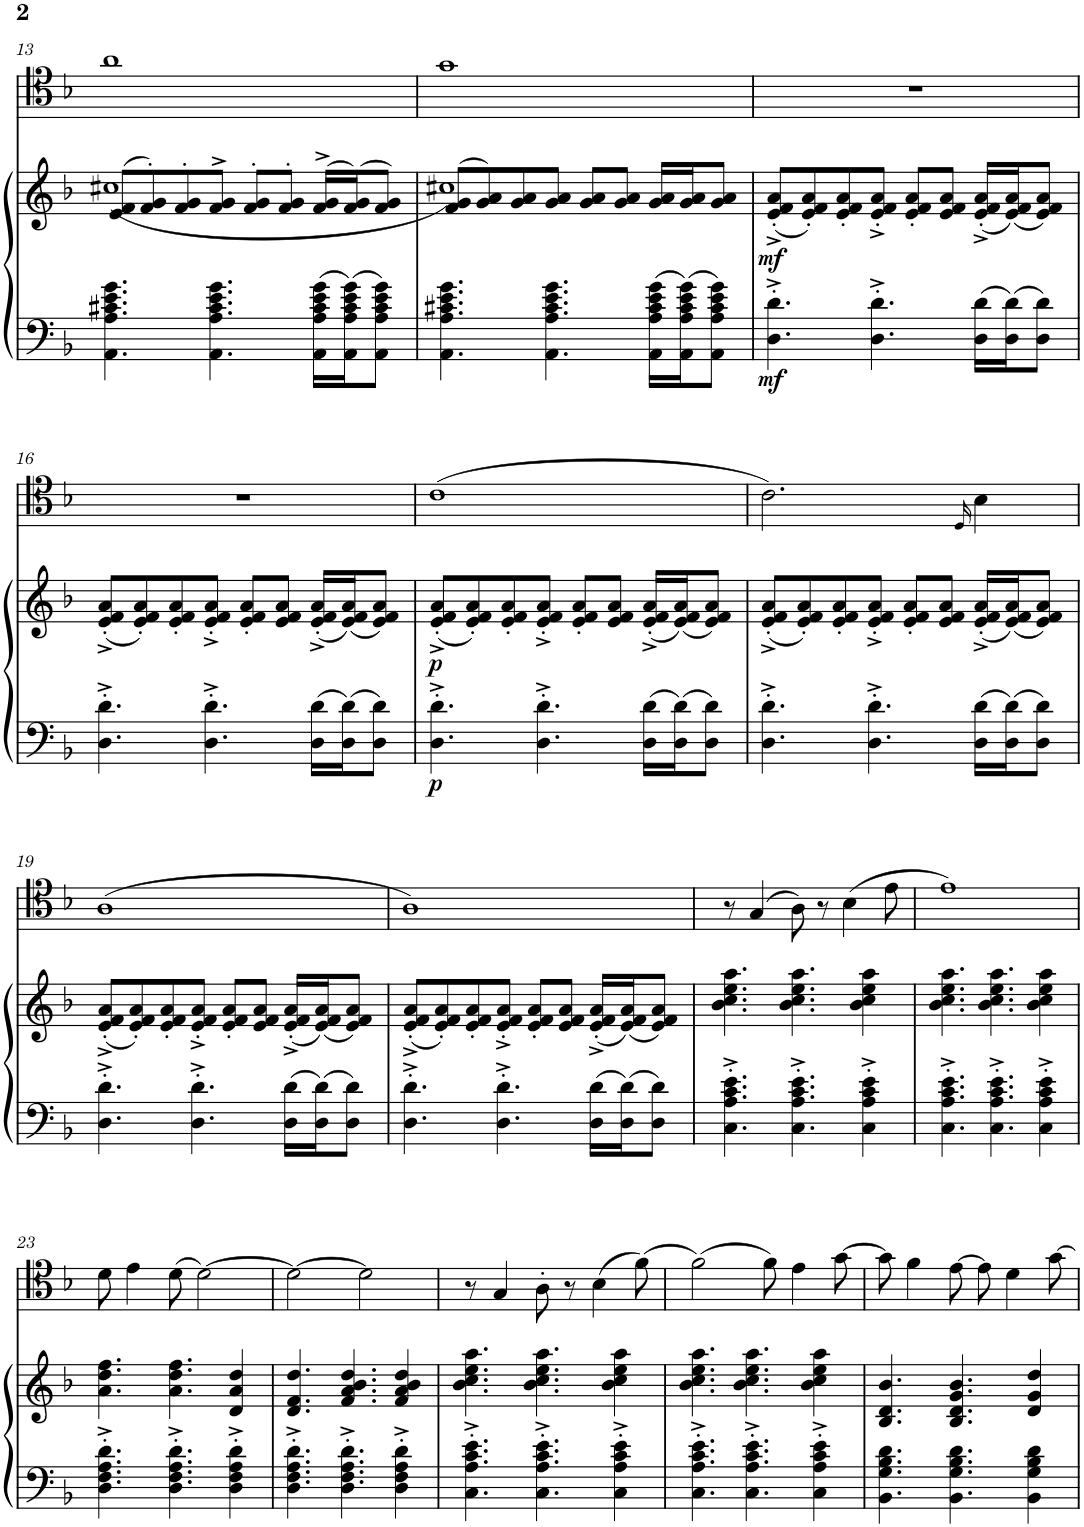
**kern	**kern	**dynam	**kern
*part2	*part2	*part2	*part1
*staff3	*staff2	*staff2/3	*staff1
*I"Фортепіано	*	*	*I"Тромбон
!!LO:PB:g=z
*clefF4	*clefG2	*	*clefC4
*k[b-]	*k[b-]	*	*k[b-]
*M4/4	*M4/4	*	*M4/4
=13	=13	=13	=13
*	*^	*	*
4.AA\ 4.A\ 4.c#X\ 4.e\ 4.g\	(8e/ 8f/L	(1cc#X	.	1a
.	8f/' 8g/')	.	.	.
.	8f/' 8g/'	.	.	.
4.AA\ 4.A\ 4.c#\ 4.e\ 4.g\	8f/^ 8g/^J	.	.	.
.	8f/' 8g/'L	.	.	.
.	8f/' 8g/'J	.	.	.
16AA\ 16A\ 16c#\ 16e\ 16g\LL	(16f/^ 16g/^LL	.	.	.
16AA\ 16A\ 16c#\ 16e\ 16g\J	(16f/ 16g/J)	.	.	.
8AA\ 8A\ 8c#\ 8e\ 8g\J	8f/ 8g/J)	.	.	.
=14	=14	=14	=14	=14
4.AA\ 4.A\ 4.c#X\ 4.e\ 4.g\	(8f/ 8g/L	1cc#X)	.	1g
.	8g/ 8a/)	.	.	.
.	8g/ 8a/	.	.	.
4.AA\ 4.A\ 4.c#\ 4.e\ 4.g\	8g/ 8a/J	.	.	.
.	8g/ 8a/L	.	.	.
.	8g/ 8a/J	.	.	.
16AA\ 16A\ 16c#\ 16e\ 16g\LL	16g/ 16a/LL	.	.	.
16AA\ 16A\ 16c#\ 16e\ 16g\J	16g/ 16a/J	.	.	.
8AA\ 8A\ 8c#\ 8e\ 8g\J	8g/ 8a/J	.	.	.
*	*v	*v	*	*
=15	=15	=15	=15
!	!	!LO:DY:b=2	!
!	!	!LO:DY:n=1:b	!
4.D\'^ 4.d\'^	(8e/'^ 8f/'^ 8a/'^L	mf mf	1r
.	8e/' 8f/' 8a/')	.	.
.	8e/' 8f/' 8a/'	.	.
4.D\'^ 4.d\'^	8e/'^ 8f/'^ 8a/'^J	.	.
.	8e/' 8f/' 8a/'L	.	.
.	8e/ 8f/ 8a/J	.	.
16D\ 16d\LL	(16e/'^ 16f/'^ 16a/'^LL	.	.
16D\ 16d\J	(16e/ 16f/ 16a/J)	.	.
8D\ 8d\J	8e/ 8f/ 8a/J)	.	.
!!LO:LB:g=z
=16	=16	=16	=16
4.D\'^ 4.d\'^	(8e/'^ 8f/'^ 8a/'^L	.	1r
.	8e/' 8f/' 8a/')	.	.
.	8e/' 8f/' 8a/'	.	.
4.D\'^ 4.d\'^	8e/'^ 8f/'^ 8a/'^J	.	.
.	8e/' 8f/' 8a/'L	.	.
.	8e/ 8f/ 8a/J	.	.
16D\ 16d\LL	(16e/'^ 16f/'^ 16a/'^LL	.	.
16D\ 16d\J	(16e/ 16f/ 16a/J)	.	.
8D\ 8d\J	8e/ 8f/ 8a/J)	.	.
=17	=17	=17	=17
!	!	!LO:DY:b=2	!
!	!	!LO:DY:n=1:b	!
4.D\'^ 4.d\'^	(8e/'^ 8f/'^ 8a/'^L	p p	(1c
.	8e/' 8f/' 8a/')	.	.
.	8e/' 8f/' 8a/'	.	.
4.D\'^ 4.d\'^	8e/'^ 8f/'^ 8a/'^J	.	.
.	8e/' 8f/' 8a/'L	.	.
.	8e/ 8f/ 8a/J	.	.
16D\ 16d\LL	(16e/'^ 16f/'^ 16a/'^LL	.	.
16D\ 16d\J	(16e/ 16f/ 16a/J)	.	.
8D\ 8d\J	8e/ 8f/ 8a/J)	.	.
=18	=18	=18	=18
4.D\'^ 4.d\'^	(8e/'^ 8f/'^ 8a/'^L	.	2.c\)
.	8e/' 8f/' 8a/')	.	.
.	8e/' 8f/' 8a/'	.	.
4.D\'^ 4.d\'^	8e/'^ 8f/'^ 8a/'^J	.	.
.	8e/' 8f/' 8a/'L	.	.
.	8e/ 8f/ 8a/J	.	.
.	.	.	16qD/
16D\ 16d\LL	(16e/'^ 16f/'^ 16a/'^LL	.	4B-\
16D\ 16d\J	(16e/ 16f/ 16a/J)	.	.
8D\ 8d\J	8e/ 8f/ 8a/J)	.	.
!!LO:LB:g=z
=19	=19	=19	=19
4.D\'^ 4.d\'^	(8e/'^ 8f/'^ 8a/'^L	.	(1A
.	8e/' 8f/' 8a/')	.	.
.	8e/' 8f/' 8a/'	.	.
4.D\'^ 4.d\'^	8e/'^ 8f/'^ 8a/'^J	.	.
.	8e/' 8f/' 8a/'L	.	.
.	8e/ 8f/ 8a/J	.	.
16D\ 16d\LL	(16e/'^ 16f/'^ 16a/'^LL	.	.
16D\ 16d\J	(16e/ 16f/ 16a/J)	.	.
8D\ 8d\J	8e/ 8f/ 8a/J)	.	.
=20	=20	=20	=20
4.D\'^ 4.d\'^	(8e/'^ 8f/'^ 8a/'^L	.	1A)
.	8e/' 8f/' 8a/')	.	.
.	8e/' 8f/' 8a/'	.	.
4.D\'^ 4.d\'^	8e/'^ 8f/'^ 8a/'^J	.	.
.	8e/' 8f/' 8a/'L	.	.
.	8e/ 8f/ 8a/J	.	.
16D\ 16d\LL	(16e/'^ 16f/'^ 16a/'^LL	.	.
16D\ 16d\J	(16e/ 16f/ 16a/J)	.	.
8D\ 8d\J	8e/ 8f/ 8a/J)	.	.
=21	=21	=21	=21
4.C\'^ 4.A\'^ 4.c\'^ 4.e\'^	4.b-\ 4.cc\ 4.ee\ 4.aa\	.	8r
.	.	.	(4G/
4.C\'^ 4.A\'^ 4.c\'^ 4.e\'^	4.b-\ 4.cc\ 4.ee\ 4.aa\	.	8A\)
.	.	.	8r
.	.	.	(4B-\
4C\'^ 4A\'^ 4c\'^ 4e\'^	4b-\ 4cc\ 4ee\ 4aa\	.	.
.	.	.	8e\
=22	=22	=22	=22
4.C\'^ 4.A\'^ 4.c\'^ 4.e\'^	4.b-\ 4.cc\ 4.ee\ 4.aa\	.	1e)
4.C\'^ 4.A\'^ 4.c\'^ 4.e\'^	4.b-\ 4.cc\ 4.ee\ 4.aa\	.	.
4C\'^ 4A\'^ 4c\'^ 4e\'^	4b-\ 4cc\ 4ee\ 4aa\	.	.
!!LO:LB:g=z
=23	=23	=23	=23
4.D\'^ 4.F\'^ 4.A\'^ 4.d\'^	4.a\ 4.dd\ 4.ff\	.	8d\
.	.	.	4e\
4.D\'^ 4.F\'^ 4.A\'^ 4.d\'^	4.a\ 4.dd\ 4.ff\	.	(8d\
.	.	.	[2d\)
4D\'^ 4F\'^ 4A\'^ 4d\'^	4d/ 4a/ 4dd/	.	.
=24	=24	=24	=24
4.D\'^ 4.F\'^ 4.A\'^ 4.d\'^	4.d/ 4.f/ 4.dd/	.	2d\_
4.D\'^ 4.F\'^ 4.A\'^ 4.d\'^	4.f/ 4.a/ 4.b-/ 4.dd/	.	.
.	.	.	2d\]
4D\'^ 4F\'^ 4A\'^ 4d\'^	4f/ 4a/ 4b-/ 4dd/	.	.
=25	=25	=25	=25
4.C\'^ 4.A\'^ 4.c\'^ 4.e\'^	4.b-\ 4.cc\ 4.ee\ 4.aa\	.	8r
.	.	.	4G/
4.C\'^ 4.A\'^ 4.c\'^ 4.e\'^	4.b-\ 4.cc\ 4.ee\ 4.aa\	.	8A'\
.	.	.	8r
.	.	.	(4B-\
4C\'^ 4A\'^ 4c\'^ 4e\'^	4b-\ 4cc\ 4ee\ 4aa\	.	.
.	.	.	(8f\)
=26	=26	=26	=26
4.C\'^ 4.A\'^ 4.c\'^ 4.e\'^	4.b-\ 4.cc\ 4.ee\ 4.aa\	.	(2f\)
4.C\'^ 4.A\'^ 4.c\'^ 4.e\'^	4.b-\ 4.cc\ 4.ee\ 4.aa\	.	.
.	.	.	8f\)
.	.	.	4e\
4C\'^ 4A\'^ 4c\'^ 4e\'^	4b-\ 4cc\ 4ee\ 4aa\	.	.
.	.	.	[8g\
=27	=27	=27	=27
4.BB-\ 4.G\ 4.B-\ 4.d\	4.B-/ 4.d/ 4.b-/	.	8g\]
.	.	.	4f\
4.BB-\ 4.G\ 4.B-\ 4.d\	4.B-/ 4.d/ 4.g/ 4.b-/	.	[8e\
.	.	.	8e\]
.	.	.	4d\
4BB-\ 4G\ 4B-\ 4d\	4d/ 4g/ 4dd/	.	.
.	.	.	[8g\
=	=	=	=
*-	*-	*-	*-
